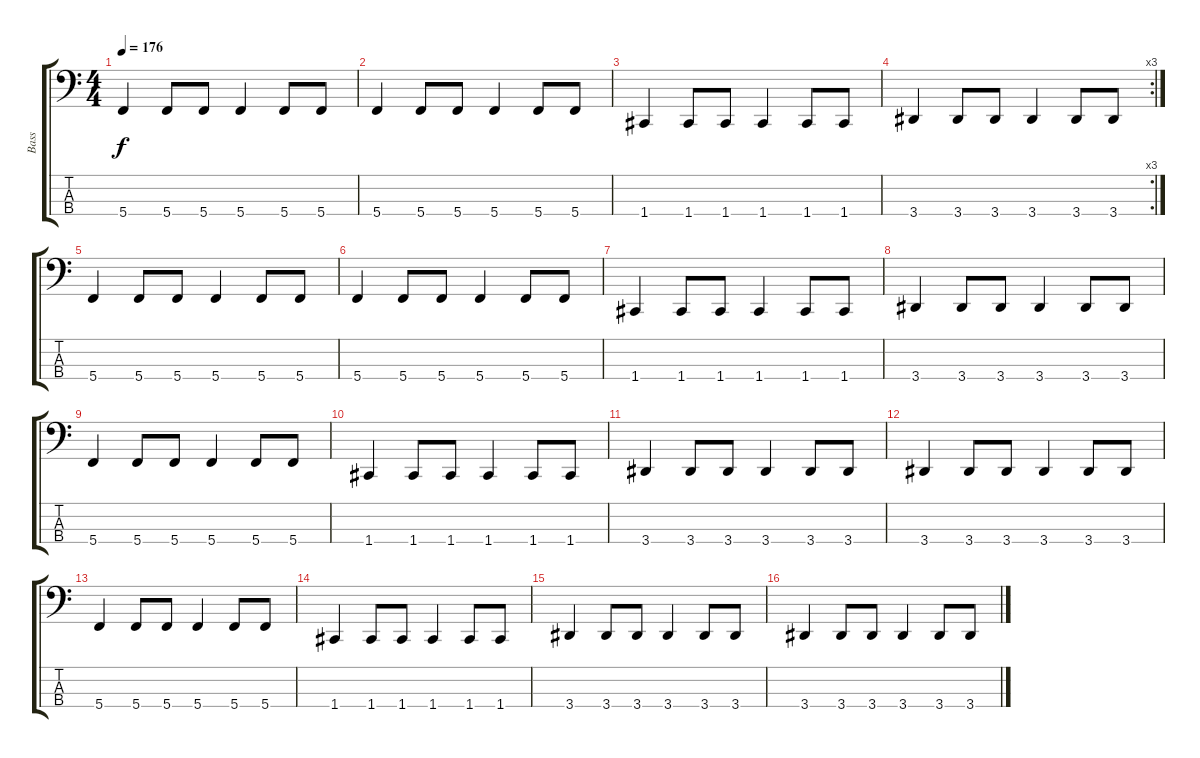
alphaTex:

\track ("Bass" "Bass") {instrument electricbassfinger}
\staff {score tabs}
\tuning (Eb2 Bb1 F1 C1) {hide}
\ts (4 4)
\tempo 176
\clef f4
\ks c
5.4.4{dy f instrument electricbassfinger} 5.4.8 5.4.8 5.4.4 5.4.8 5.4.8 |
5.4.4 5.4.8 5.4.8 5.4.4 5.4.8 5.4.8 |
1.4.4 1.4.8 1.4.8 1.4.4 1.4.8 1.4.8 |
\rc 3
3.4.4 3.4.8 3.4.8 3.4.4 3.4.8 3.4.8 |
5.4.4 5.4.8 5.4.8 5.4.4 5.4.8 5.4.8 |
5.4.4 5.4.8 5.4.8 5.4.4 5.4.8 5.4.8 |
1.4.4 1.4.8 1.4.8 1.4.4 1.4.8 1.4.8 |
3.4.4 3.4.8 3.4.8 3.4.4 3.4.8 3.4.8 |
5.4.4 5.4.8 5.4.8 5.4.4 5.4.8 5.4.8 |
1.4.4 1.4.8 1.4.8 1.4.4 1.4.8 1.4.8 |
3.4.4 3.4.8 3.4.8 3.4.4 3.4.8 3.4.8 |
3.4.4 3.4.8 3.4.8 3.4.4 3.4.8 3.4.8 |
5.4.4 5.4.8 5.4.8 5.4.4 5.4.8 5.4.8 |
1.4.4 1.4.8 1.4.8 1.4.4 1.4.8 1.4.8 |
3.4.4 3.4.8 3.4.8 3.4.4 3.4.8 3.4.8 |
3.4.4 3.4.8 3.4.8 3.4.4 3.4.8 3.4.8
